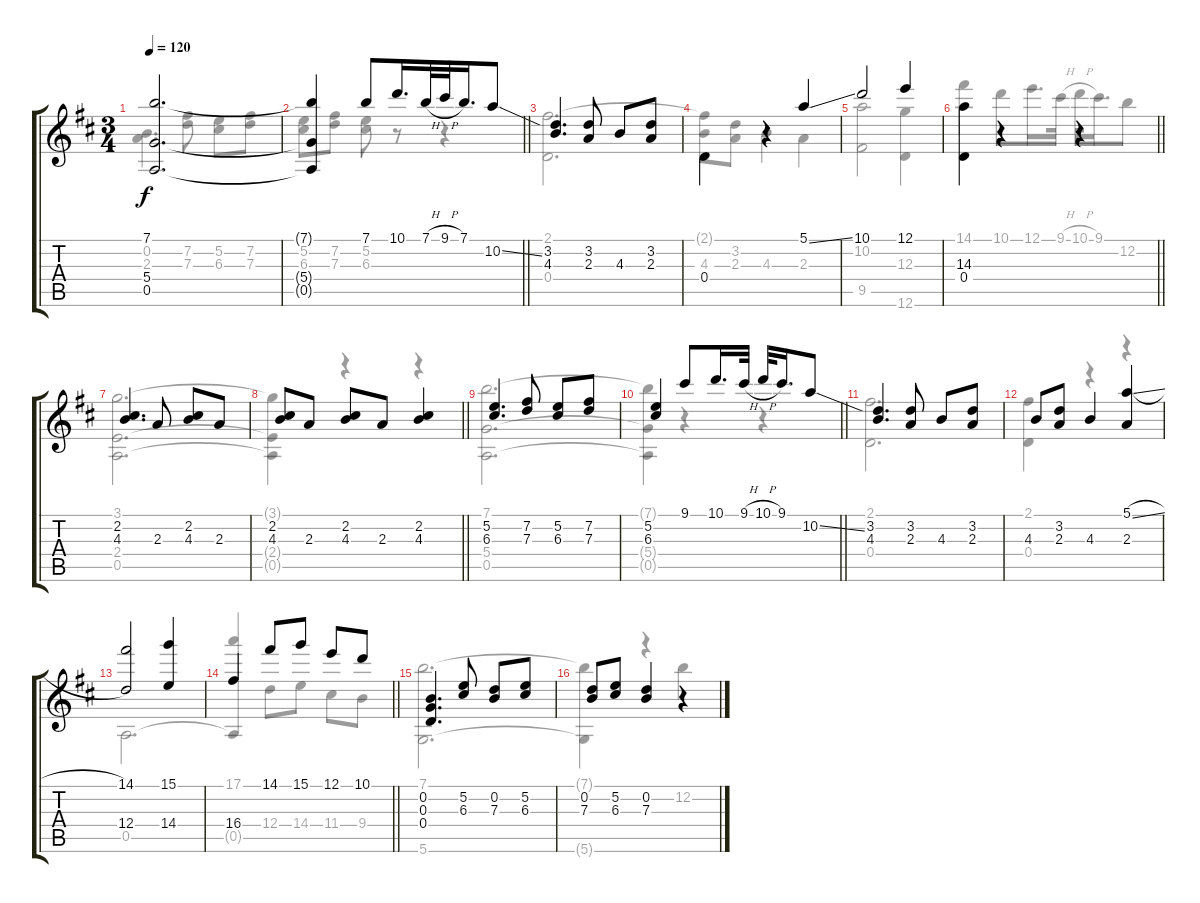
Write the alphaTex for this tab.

\track "" {instrument acousticguitarnylon}
\staff {score tabs}
\tuning (E4 B3 G3 D3 A2 D2) {hide}
\voice
\ts (3 4)
\tempo 120
\clef g2
\ks d
(7.1 5.4 0.5).2{d dy f} |
\barLineRight lightlight
(7.1{t} 5.4{t} 0.5{t}).4 7.1.8 10.1.16{d} 7.1{h}.32{beam merge} 9.1{h}.32 7.1.16{d} 10.2{ss}.8 |
(3.2 4.3).4{d} (3.2 2.3).8 4.3.8 (3.2 2.3).8 |
0.4.4{beam Down} r.4 5.1{ss}.4 |
10.1.2 12.1.4 |
\barLineRight lightlight
(14.3 0.4).4{beam Down} r.4 r.4 |
(2.2 4.3).4{d} 2.3.8 (2.2 4.3).8 2.3.8 |
\barLineRight lightlight
(2.2 4.3).8 2.3.8 (2.2 4.3).8 2.3.8 (2.2 4.3).4 |
(5.2 6.3).4{d} (7.2 7.3).8 (5.2 6.3).8 (7.2 7.3).8 |
\barLineRight lightlight
(5.2 6.3).4 9.1.8 10.1.16{d} 9.1{h}.32 10.1{h}.32 9.1.16{d} 10.2{ss}.8 |
(3.2 4.3).4{d} (3.2 2.3).8 4.3.8 (3.2 2.3).8 |
4.3.8 (3.2 2.3).8 4.3.4 (5.1{sl} 2.3).4 |
(14.1 12.4).2 (15.1 14.4).4 |
\barLineRight lightlight
16.4.4 14.1.8 15.1.8 12.1.8 10.1.8 |
(0.2 0.3 0.4).4{d} (5.2 6.3).8 (0.2 7.3).8 (5.2 6.3).8 |
(0.2 7.3).8 (5.2 6.3).8 (0.2 7.3).4 r.4
\voice
\clef g2
\ottava regular
\simile none
\ks d
(0.2 2.3).4{d dy f} (7.2 7.3).8 (5.2 6.3).8 (7.2 7.3).8 |
\barLineRight lightlight
(5.2 6.3).8 (7.2 7.3).8 (5.2 6.3).8 r.8 r.4 |
(2.1 0.4).2{d} |
(2.1{t} 4.3).8 (3.2 2.3).8 4.3.4 2.3.4 |
(10.2 9.5).2 (12.3 12.6).4 |
\barLineRight lightlight
14.1.4 10.1.8 12.1.16{d} 9.1{h}.32 10.1{h}.32 9.1.16{d} 12.2.8 |
(3.1 2.4 0.5).2{d} |
\barLineRight lightlight
(3.1{t} 2.4{t} 0.5{t}).4 r.4 r.4 |
(7.1 5.4 0.5).2{d} |
\barLineRight lightlight
(7.1{t} 5.4{t} 0.5{t}).4 r.4 r.4 |
(2.1 0.4).2{d} |
(2.1 0.4).4 r.4 r.4 |
0.5.2{d} |
\barLineRight lightlight
(17.1 0.5{t}).4{beam Up} 12.4.8 14.4.8 11.4.8 9.4.8 |
(7.1 5.6).2{d} |
(7.1{t} 5.6{t}).4 r.4 12.2.4
